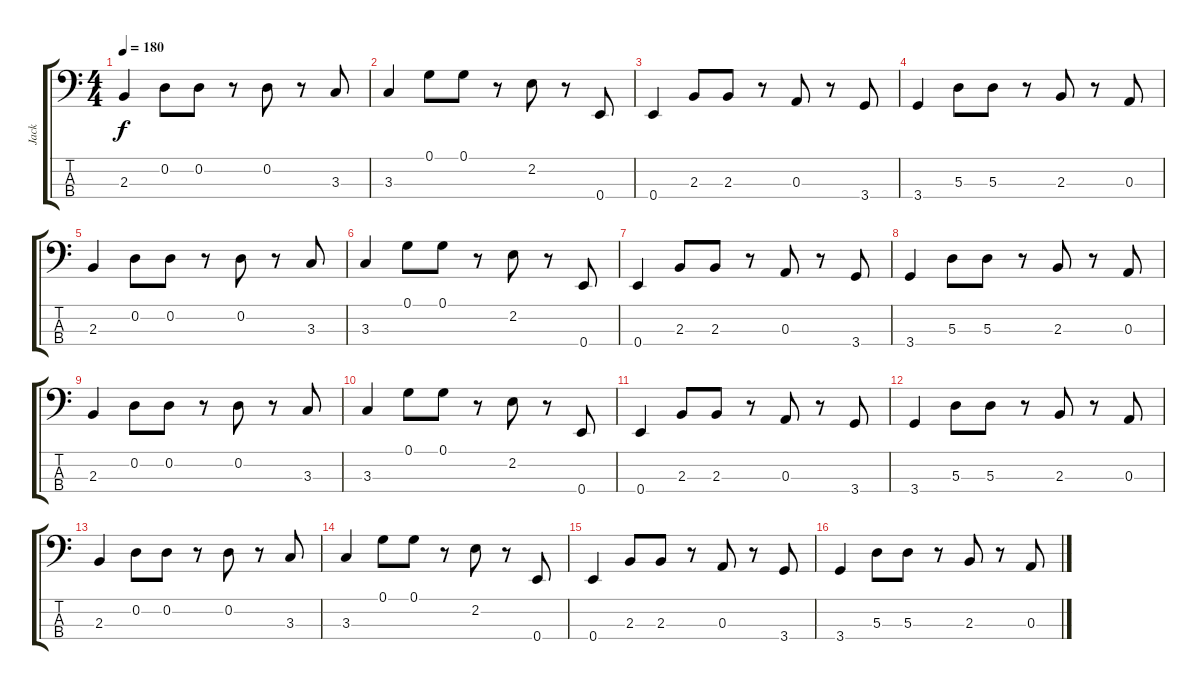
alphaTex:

\track ("Jack" "Jack") {instrument electricbassfinger}
\staff {score tabs}
\tuning (G2 D2 A1 E1) {hide}
\ts (4 4)
\tempo 180
\clef f4
\ks c
2.3.4{dy f} 0.2.8 0.2.8 r.8 0.2.8 r.8 3.3.8 |
3.3.4 0.1.8 0.1.8 r.8 2.2.8 r.8 0.4.8 |
0.4.4 2.3.8 2.3.8 r.8 0.3.8 r.8 3.4.8 |
3.4.4 5.3.8 5.3.8 r.8 2.3.8 r.8 0.3.8 |
2.3.4 0.2.8 0.2.8 r.8 0.2.8 r.8 3.3.8 |
3.3.4 0.1.8 0.1.8 r.8 2.2.8 r.8 0.4.8 |
0.4.4 2.3.8 2.3.8 r.8 0.3.8 r.8 3.4.8 |
3.4.4 5.3.8 5.3.8 r.8 2.3.8 r.8 0.3.8 |
2.3.4 0.2.8 0.2.8 r.8 0.2.8 r.8 3.3.8 |
3.3.4 0.1.8 0.1.8 r.8 2.2.8 r.8 0.4.8 |
0.4.4 2.3.8 2.3.8 r.8 0.3.8 r.8 3.4.8 |
3.4.4 5.3.8 5.3.8 r.8 2.3.8 r.8 0.3.8 |
2.3.4 0.2.8 0.2.8 r.8 0.2.8 r.8 3.3.8 |
3.3.4 0.1.8 0.1.8 r.8 2.2.8 r.8 0.4.8 |
0.4.4 2.3.8 2.3.8 r.8 0.3.8 r.8 3.4.8 |
3.4.4 5.3.8 5.3.8 r.8 2.3.8 r.8 0.3.8
